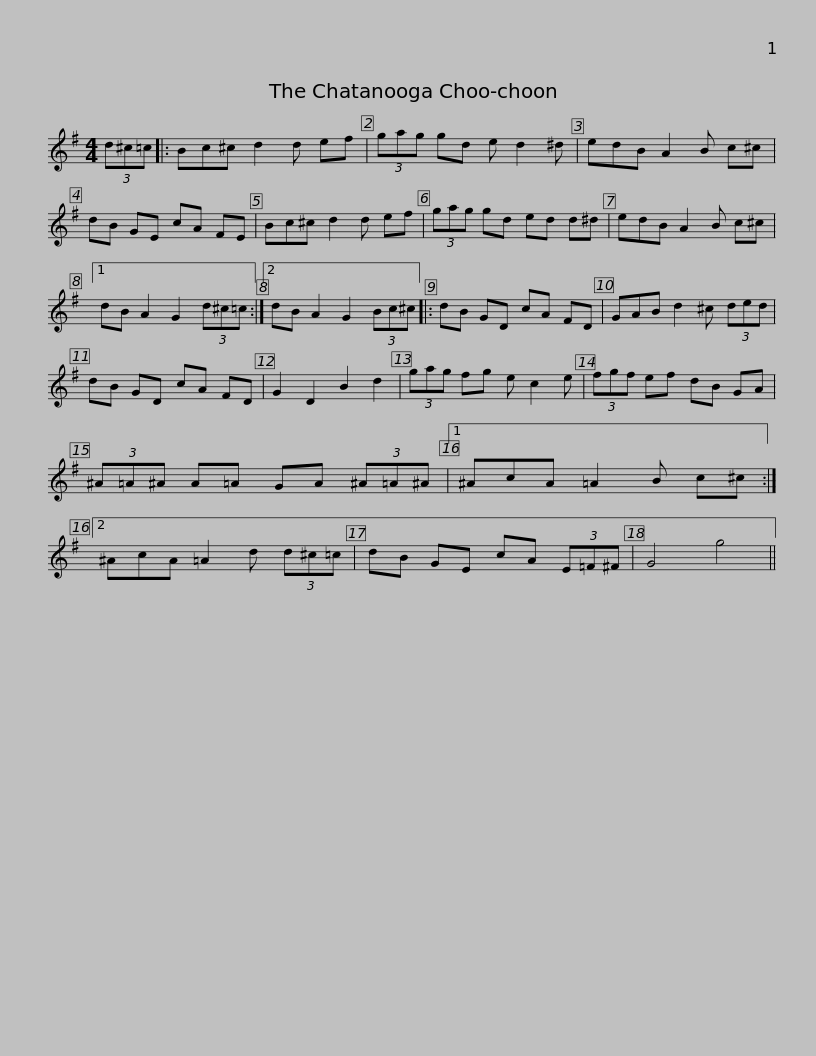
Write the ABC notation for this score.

X:1
L:1/8
M:4/4
I:linebreak $
K:G
V:1 treble
V:1
 (3d^c=c |: Bc^c d2 d ef | (3gag gd e d2 ^d | edB A2 B c^c | dB GE cA FE | %5
 Bc^c d2 d ef |$ (3gag gd ed d^d | edB A2 B c^c |1 dB A2 G2 (3d^c=c :|2 dB A2 G2 (3Bc^c |: %10
 dB GD cA FD |$ GAB d2 ^c (3ded | dB GD cA FD | G2 D2 B2 d2 | (3gag fg e c2 e | %15
 (3fgf ef dB GA |$ (3^A=A^A A=A GA (3^A=A^A |1 ^AcA =A2 B c^c :|2 ^AcA =A2 d (3d^c=c | dB GE cA (3E=F^F |$ %20
 G4 g4 || %21
